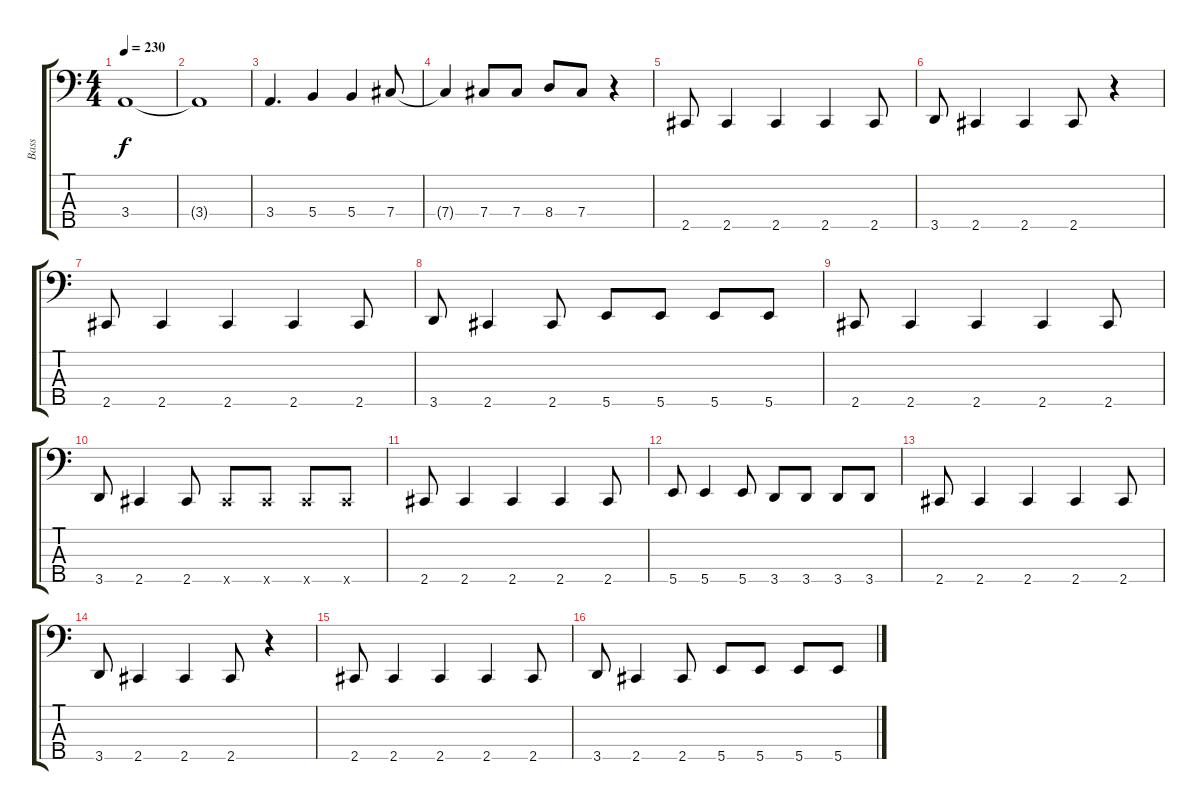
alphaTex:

\track ("Bass" "Bass") {instrument electricbasspick}
\staff {score tabs}
\tuning (Ab2 E2 B1 Gb1 B0) {hide}
\ts (4 4)
\tempo 230
\clef f4
\ks c
3.4.1{dy f} |
3.4{t}.1 |
3.4.4{d} 5.4.4 5.4.4 7.4.8 |
7.4{t}.4 7.4.8 7.4.8 8.4.8 7.4.8 r.4 |
2.5.8 2.5.4 2.5.4 2.5.4 2.5.8 |
3.5.8 2.5.4 2.5.4 2.5.8 r.4 |
2.5.8 2.5.4 2.5.4 2.5.4 2.5.8 |
3.5.8 2.5.4 2.5.8 5.5.8 5.5.8 5.5.8 5.5.8 |
2.5.8 2.5.4 2.5.4 2.5.4 2.5.8 |
3.5.8 2.5.4 2.5.8 2.5{x}.8 2.5{x}.8 2.5{x}.8 2.5{x}.8 |
2.5.8 2.5.4 2.5.4 2.5.4 2.5.8 |
5.5.8 5.5.4 5.5.8 3.5.8 3.5.8 3.5.8 3.5.8 |
2.5.8 2.5.4 2.5.4 2.5.4 2.5.8 |
3.5.8 2.5.4 2.5.4 2.5.8 r.4 |
2.5.8 2.5.4 2.5.4 2.5.4 2.5.8 |
3.5.8 2.5.4 2.5.8 5.5.8 5.5.8 5.5.8 5.5.8
